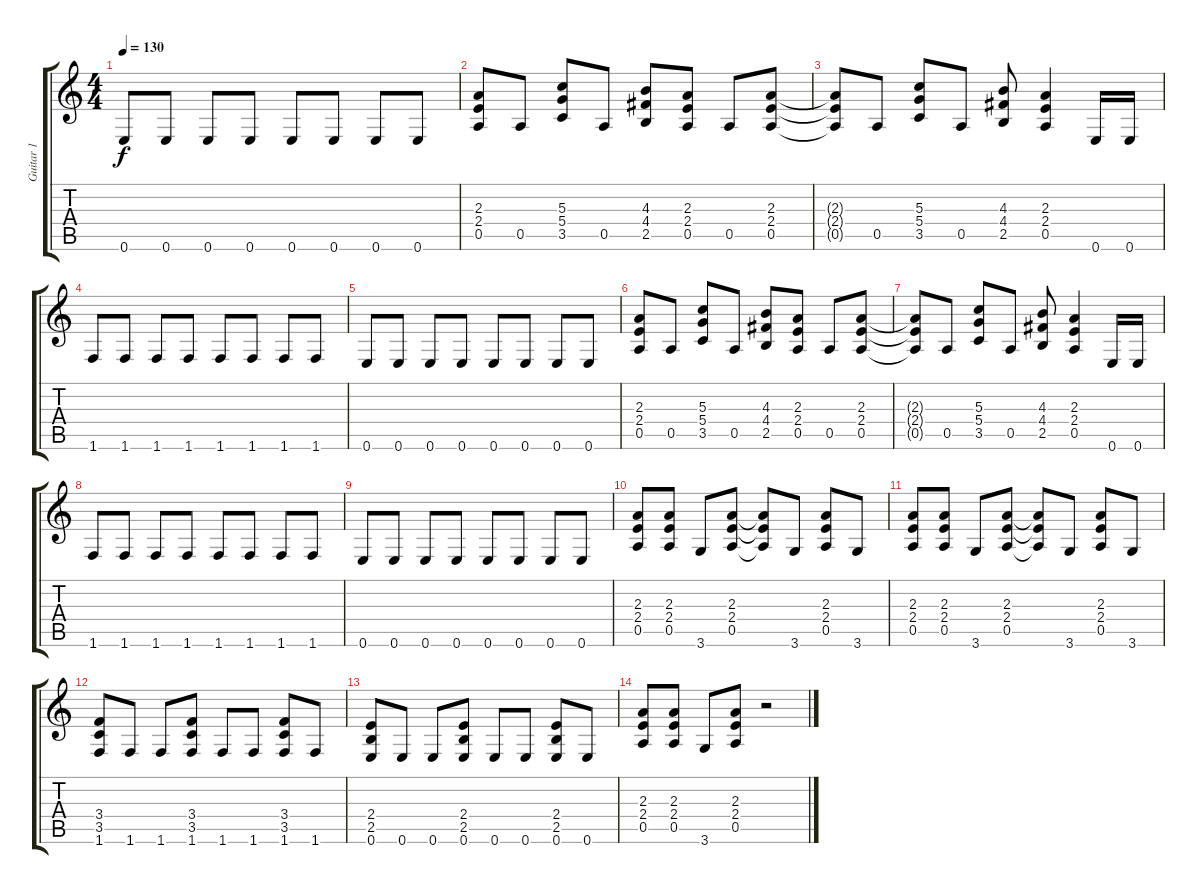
\track ("Guitar 1" "Guitar 1") {instrument distortionguitar}
\staff {score tabs}
\tuning (E4 B3 G3 D3 A2 E2) {hide}
\ts (4 4)
\tempo 130
\clef g2
\ks c
0.6.8{dy f} 0.6.8 0.6.8 0.6.8 0.6.8 0.6.8 0.6.8 0.6.8 |
(2.3 2.4 0.5).8 0.5.8 (5.3 5.4 3.5).8 0.5.8 (4.3 4.4 2.5).8 (2.3 2.4 0.5).8 0.5.8 (2.3 2.4 0.5).8 |
(2.3{t} 2.4{t} 0.5{t}).8 0.5.8 (5.3 5.4 3.5).8 0.5.8 (4.3 4.4 2.5).8 (2.3 2.4 0.5).4 0.6.16 0.6.16 |
1.6.8 1.6.8 1.6.8 1.6.8 1.6.8 1.6.8 1.6.8 1.6.8 |
0.6.8 0.6.8 0.6.8 0.6.8 0.6.8 0.6.8 0.6.8 0.6.8 |
(2.3 2.4 0.5).8 0.5.8 (5.3 5.4 3.5).8 0.5.8 (4.3 4.4 2.5).8 (2.3 2.4 0.5).8 0.5.8 (2.3 2.4 0.5).8 |
(2.3{t} 2.4{t} 0.5{t}).8 0.5.8 (5.3 5.4 3.5).8 0.5.8 (4.3 4.4 2.5).8 (2.3 2.4 0.5).4 0.6.16 0.6.16 |
1.6.8 1.6.8 1.6.8 1.6.8 1.6.8 1.6.8 1.6.8 1.6.8 |
0.6.8 0.6.8 0.6.8 0.6.8 0.6.8 0.6.8 0.6.8 0.6.8 |
(2.3 2.4 0.5).8 (2.3 2.4 0.5).8 3.6.8 (2.3 2.4 0.5).8 (2.3{t} 2.4{t} 0.5{t}).8 3.6.8 (2.3 2.4 0.5).8 3.6.8 |
(2.3 2.4 0.5).8 (2.3 2.4 0.5).8 3.6.8 (2.3 2.4 0.5).8 (2.3{t} 2.4{t} 0.5{t}).8 3.6.8 (2.3 2.4 0.5).8 3.6.8 |
(3.4 3.5 1.6).8 1.6.8 1.6.8 (3.4 3.5 1.6).8 1.6.8 1.6.8 (3.4 3.5 1.6).8 1.6.8 |
(2.4 2.5 0.6).8 0.6.8 0.6.8 (2.4 2.5 0.6).8 0.6.8 0.6.8 (2.4 2.5 0.6).8 0.6.8 |
(2.3 2.4 0.5).8 (2.3 2.4 0.5).8 3.6.8 (2.3 2.4 0.5).8 r.2
